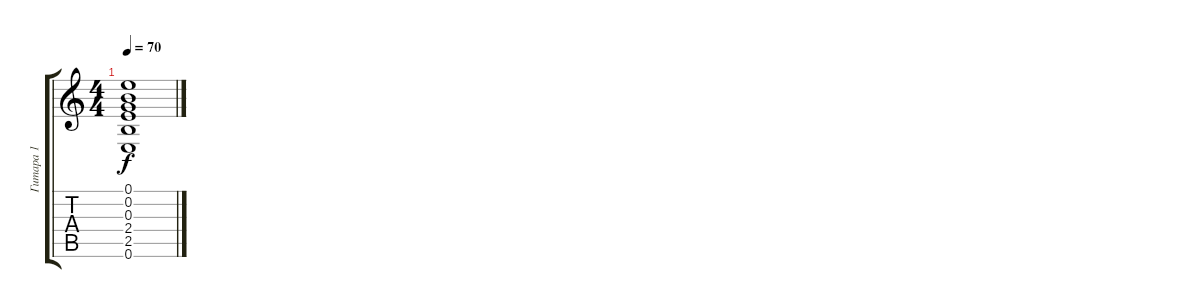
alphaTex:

\track ("Гитара 1" "Гитара 1") {instrument electricguitarclean}
\staff {score tabs}
\tuning (E4 B3 G3 D3 A2 E2) {hide}
\ts (4 4)
\tempo 70
\clef g2
\ks c
(0.1 0.2 0.3 2.4 2.5 0.6).1{dy f}
